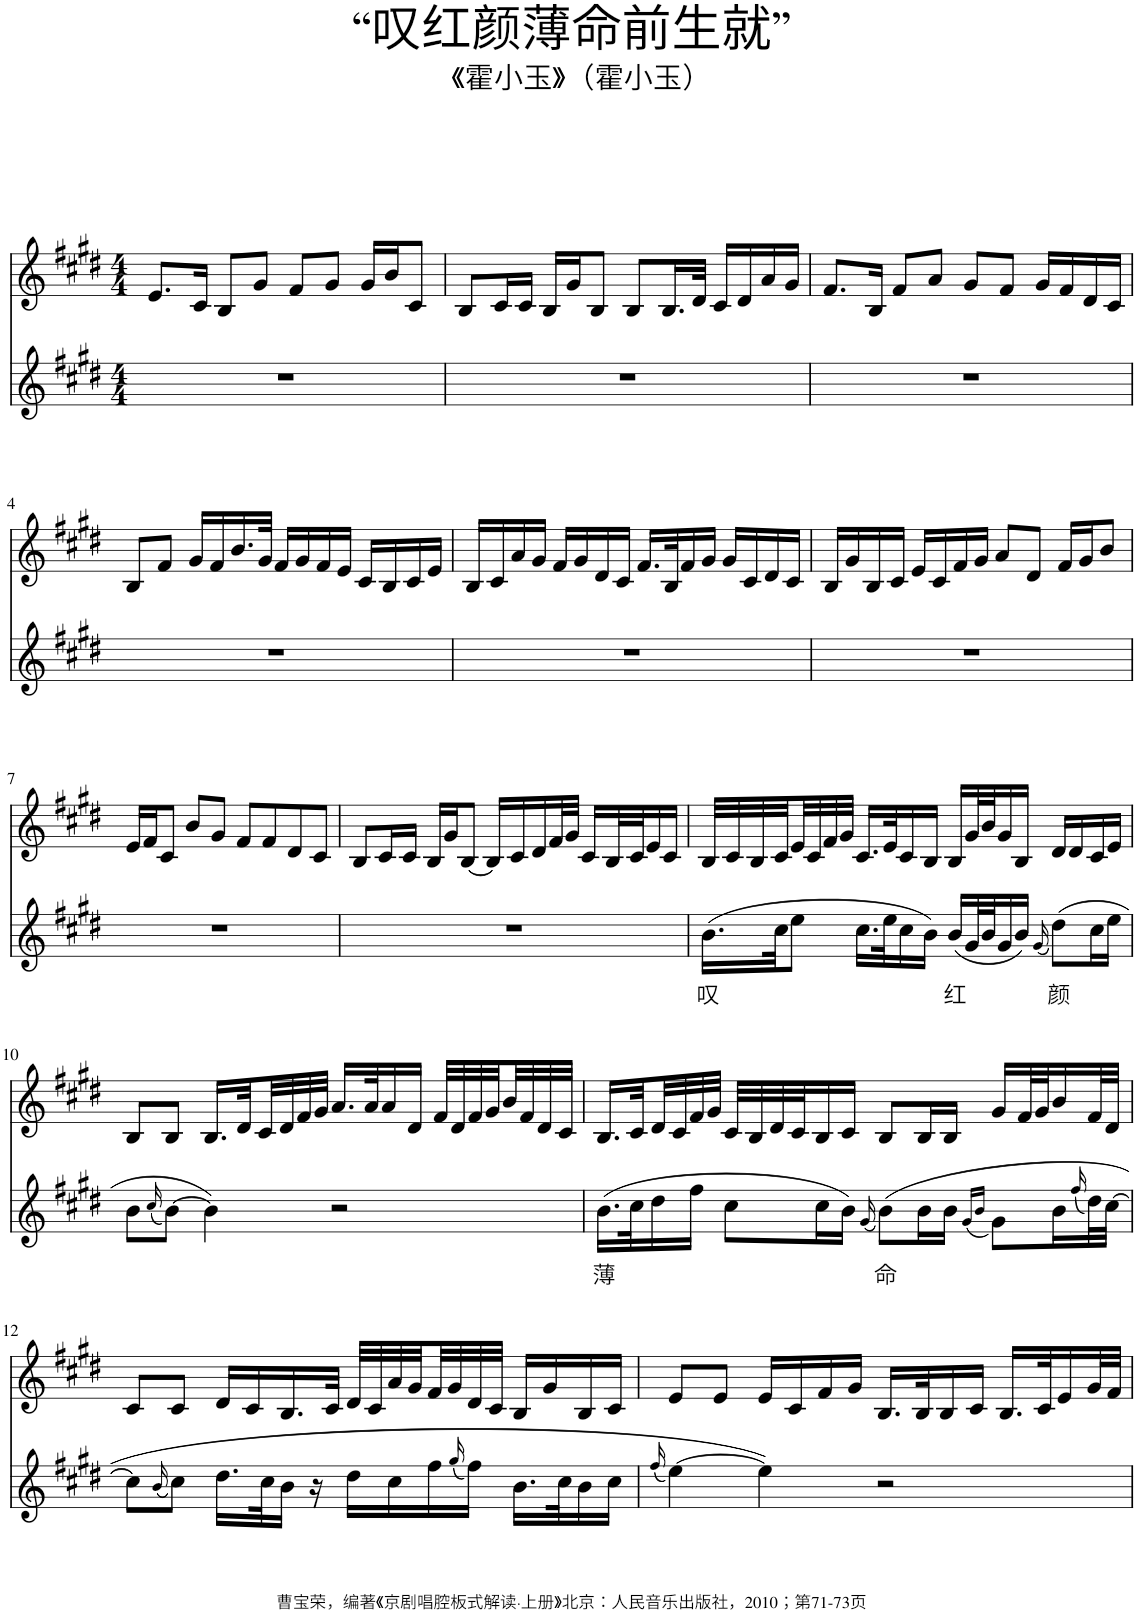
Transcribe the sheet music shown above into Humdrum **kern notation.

**kern	**text	**kern
*part2	*part2	*part1
*staff2	*staff2	*staff1
*I"Piano	*	*I"Piano
*I'Pno	*	*I'Pno
*clefG2	*	*clefG2
*k[f#c#g#d#]	*	*k[f#c#g#d#]
*M4/4	*	*M4/4
=1	=1	=1
1r	.	8.e/L
.	.	16c#/Jk
.	.	8B/L
.	.	8g#/J
.	.	8f#/L
.	.	8g#/J
.	.	16g#/LL
.	.	16b/J
.	.	8c#/J
=2	=2	=2
1r	.	8B/L
.	.	16c#/L
.	.	16c#/JJ
.	.	16B/LL
.	.	16g#/J
.	.	8B/J
.	.	8B/L
.	.	16.B/L
.	.	32d#/JJk
.	.	16c#/LL
.	.	16d#/
.	.	16a/
.	.	16g#/JJ
=3	=3	=3
1r	.	8.f#/L
.	.	16B/Jk
.	.	8f#/L
.	.	8a/J
.	.	8g#/L
.	.	8f#/J
.	.	16g#/LL
.	.	16f#/
.	.	16d#/
.	.	16c#/JJ
!!LO:LB:g=z
=4	=4	=4
1r	.	8B/L
.	.	8f#/J
.	.	16g#/LL
.	.	16f#/
.	.	16.b/
.	.	32g#/JJk
.	.	16f#/LL
.	.	16g#/
.	.	16f#/
.	.	16e/JJ
.	.	16c#/LL
.	.	16B/
.	.	16c#/
.	.	16e/JJ
=5	=5	=5
1r	.	16B/LL
.	.	16c#/
.	.	16a/
.	.	16g#/JJ
.	.	16f#/LL
.	.	16g#/
.	.	16d#/
.	.	16c#/JJ
.	.	16.f#/LL
.	.	32B/K
.	.	16f#/
.	.	16g#/JJ
.	.	16g#/LL
.	.	16c#/
.	.	16d#/
.	.	16c#/JJ
=6	=6	=6
1r	.	16B/LL
.	.	16g#/
.	.	16B/
.	.	16c#/JJ
.	.	16e/LL
.	.	16c#/
.	.	16f#/
.	.	16g#/JJ
.	.	8a/L
.	.	8d#/J
.	.	16f#/LL
.	.	16g#/J
.	.	8b/J
!!LO:LB:g=z
=7	=7	=7
1r	.	16e/LL
.	.	16f#/J
.	.	8c#/J
.	.	8b/L
.	.	8g#/J
.	.	8f#/L
.	.	8f#/
.	.	8d#/
.	.	8c#/J
=8	=8	=8
1r	.	8B/L
.	.	16c#/L
.	.	16c#/JJ
.	.	16B/LL
.	.	16g#/J
.	.	[8B/J
.	.	16B/LL]
.	.	16c#/
.	.	16d#/
.	.	32f#/L
.	.	32g#/JJJ
.	.	16c#/LL
.	.	32B/L
.	.	32c#/J
.	.	16e/
.	.	16c#/JJ
=9	=9	=9
!	!LO:LY:b	!
(16.b\LL	叹	32B/LLL
.	.	32c#/
.	.	32B/
32cc#\JK	.	32c#/
8ee\J	.	32e/
.	.	32c#/
.	.	32f#/
.	.	32g#/JJJ
16.cc#\LL	.	16.c#/LL
32ee\K	.	32e/K
16cc#\	.	16c#/
16b\JJ)	.	16B/JJ
!	!LO:LY:b	!
(16b/LL	红	16B/LL
32g#/L	.	32g#/L
32b/J	.	32b/J
16g#/	.	16g#/
16b/JJ)	.	16B/JJ
(16qg#/	.	.
!	!LO:LY:b	!
(8dd#\L)	颜	16d#/LL
.	.	16d#/
16cc#\L	.	16c#/
16ee\JJ	.	16e/JJ
!!LO:LB:g=z
=10	=10	=10
8b\L	.	8B/L
(16qcc#/	.	.
[8b\J)	.	8B/J
4b\])	.	16.B/LL
.	.	32d#/L
.	.	32c#/
.	.	32d#/
.	.	32f#/
.	.	32g#/JJJ
2r	.	16.a/LL
.	.	32a/K
.	.	16a/
.	.	16d#/JJ
.	.	32f#/LLL
.	.	32d#/
.	.	32f#/
.	.	32g#/
.	.	32b/
.	.	32f#/
.	.	32d#/
.	.	32c#/JJJ
=11	=11	=11
!	!LO:LY:b	!
(16.b\LL	薄	16.B/LL
32cc#\K	.	32c#/L
16dd#\	.	32d#/
.	.	32c#/
16ff#\JJ	.	32f#/
.	.	32g#/JJJ
8cc#\L	.	32c#/LLL
.	.	32B/
.	.	32d#/
.	.	32c#/J
16cc#\L	.	16B/
16b\JJ)	.	16c#/JJ
(16qg#/	.	.
!	!LO:LY:b	!
(8b\L)	命	8B/L
16b\L	.	16B/L
16b\JJ	.	16B/JJ
(16qg#/LL	.	.
16qb/JJ	.	.
8g#\L)	.	16g#/LL
.	.	32f#/L
.	.	32g#/J
16b\L	.	16b/
(16qff#/	.	.
32dd#\L)	.	32f#/L
[32cc#\JJJ	.	32d#/JJJ
!!LO:LB:g=z
=12	=12	=12
8cc#\L]	.	8c#/L
(16qb/	.	.
8cc#\J)	.	8c#/J
16.dd#\LL	.	16d#/LL
.	.	16c#/
32cc#\K	.	.
16b\JJ	.	16.B/
16r	.	.
.	.	32c#/JJk
16dd#\LL	.	32d#/LLL
.	.	32c#/
16cc#\	.	32a/
.	.	32g#/
16ff#\	.	32f#/
.	.	32g#/
(16qgg#/	.	.
16ff#\JJ)	.	32d#/
.	.	32c#/JJJ
16.b\LL	.	16B/LL
.	.	16g#/
32cc#\K	.	.
16b\	.	16B/
16cc#\JJ	.	16c#/JJ
=13	=13	=13
(16qff#/	.	.
[4ee\)	.	8e/L
.	.	8e/J
4ee\])	.	16e/LL
.	.	16c#/
.	.	16f#/
.	.	16g#/JJ
2r	.	16.B/LL
.	.	32B/K
.	.	16B/
.	.	16c#/JJ
.	.	16.B/LL
.	.	32c#/K
.	.	16e/
.	.	32g#/L
.	.	32f#/JJJ
=	=	=
*-	*-	*-
